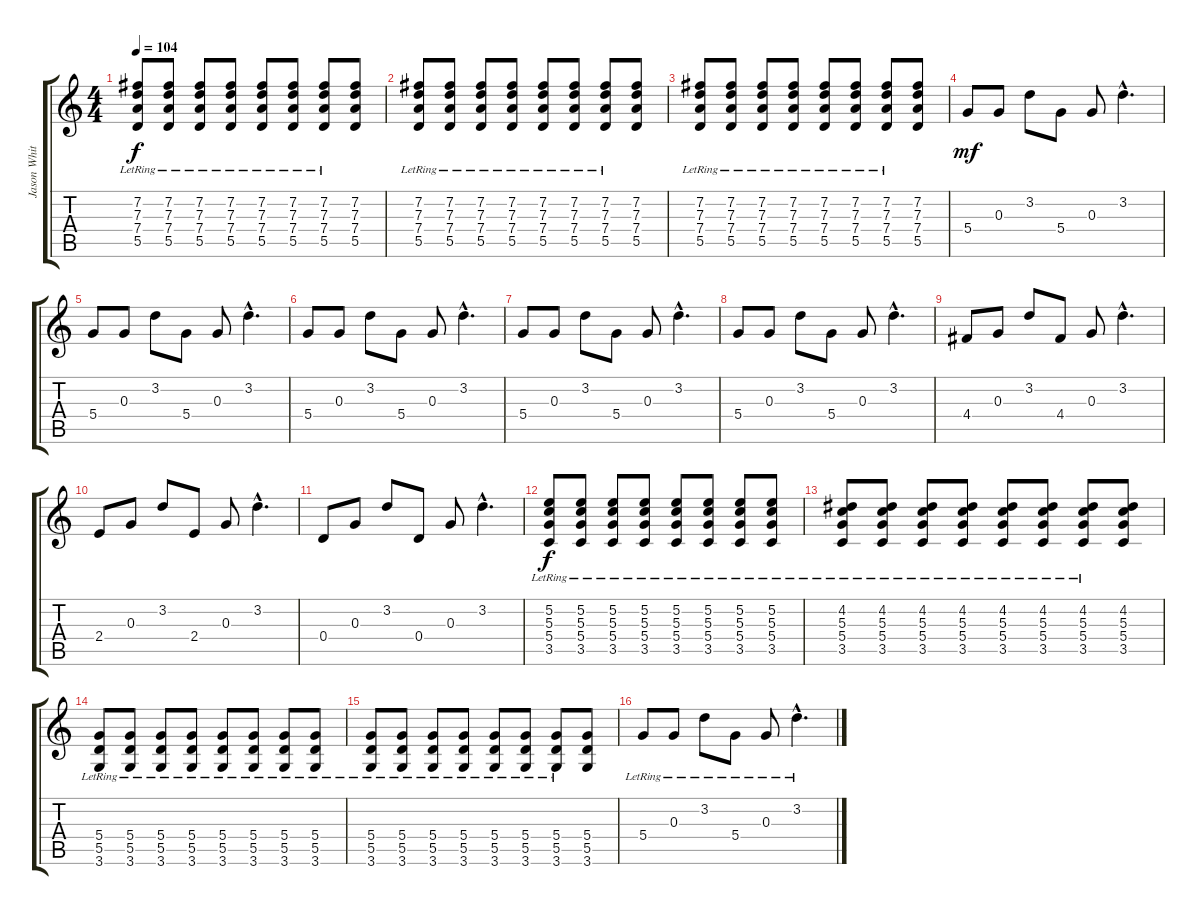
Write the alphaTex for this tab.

\track ("Jason White Gtr 1" "Jason Whit") {instrument distortionguitar}
\staff {score tabs}
\tuning (E4 B3 G3 D3 A2 E2) {hide}
\ts (4 4)
\tempo 104
\clef g2
\ks c
(7.2{lr} 7.3{lr} 7.4{lr} 5.5{lr}).8{dy f instrument distortionguitar} (7.2{lr} 7.3{lr} 7.4{lr} 5.5{lr}).8 (7.2{lr} 7.3{lr} 7.4{lr} 5.5{lr}).8 (7.2{lr} 7.3{lr} 7.4{lr} 5.5{lr}).8 (7.2{lr} 7.3{lr} 7.4{lr} 5.5{lr}).8 (7.2{lr} 7.3{lr} 7.4{lr} 5.5{lr}).8 (7.2{lr} 7.3{lr} 7.4{lr} 5.5{lr}).8 (7.2 7.3 7.4 5.5).8 |
(7.2{lr} 7.3{lr} 7.4{lr} 5.5{lr}).8{instrument distortionguitar} (7.2{lr} 7.3{lr} 7.4{lr} 5.5{lr}).8 (7.2{lr} 7.3{lr} 7.4{lr} 5.5{lr}).8 (7.2{lr} 7.3{lr} 7.4{lr} 5.5{lr}).8 (7.2{lr} 7.3{lr} 7.4{lr} 5.5{lr}).8 (7.2{lr} 7.3{lr} 7.4{lr} 5.5{lr}).8 (7.2{lr} 7.3{lr} 7.4{lr} 5.5{lr}).8 (7.2 7.3 7.4 5.5).8 |
(7.2{lr} 7.3{lr} 7.4{lr} 5.5{lr}).8{instrument distortionguitar} (7.2{lr} 7.3{lr} 7.4{lr} 5.5{lr}).8 (7.2{lr} 7.3{lr} 7.4{lr} 5.5{lr}).8 (7.2{lr} 7.3{lr} 7.4{lr} 5.5{lr}).8 (7.2{lr} 7.3{lr} 7.4{lr} 5.5{lr}).8 (7.2{lr} 7.3{lr} 7.4{lr} 5.5{lr}).8 (7.2{lr} 7.3{lr} 7.4{lr} 5.5{lr}).8 (7.2 7.3 7.4 5.5).8 |
5.4.8{dy mf instrument acousticguitarsteel} 0.3.8 3.2.8 5.4.8 0.3.8 3.2{hac}.4{d} |
5.4.8{instrument acousticguitarsteel} 0.3.8 3.2.8 5.4.8 0.3.8 3.2{hac}.4{d} |
5.4.8{instrument acousticguitarsteel} 0.3.8 3.2.8 5.4.8 0.3.8 3.2{hac}.4{d} |
5.4.8{instrument acousticguitarsteel} 0.3.8 3.2.8 5.4.8 0.3.8 3.2{hac}.4{d} |
5.4.8{instrument acousticguitarsteel} 0.3.8 3.2.8 5.4.8 0.3.8 3.2{hac}.4{d} |
4.4.8{instrument acousticguitarsteel} 0.3.8 3.2.8 4.4.8 0.3.8 3.2{hac}.4{d} |
2.4.8{instrument acousticguitarsteel} 0.3.8 3.2.8 2.4.8 0.3.8 3.2{hac}.4{d} |
0.4.8{instrument acousticguitarsteel} 0.3.8 3.2.8 0.4.8 0.3.8 3.2{hac}.4{d} |
(5.2{lr} 5.3{lr} 5.4{lr} 3.5{lr}).8{dy f instrument distortionguitar} (5.2{lr} 5.3{lr} 5.4{lr} 3.5{lr}).8 (5.2{lr} 5.3{lr} 5.4{lr} 3.5{lr}).8 (5.2{lr} 5.3{lr} 5.4{lr} 3.5{lr}).8 (5.2{lr} 5.3{lr} 5.4{lr} 3.5{lr}).8 (5.2{lr} 5.3{lr} 5.4{lr} 3.5{lr}).8 (5.2{lr} 5.3{lr} 5.4{lr} 3.5{lr}).8 (5.2{lr} 5.3{lr} 5.4 3.5{lr}).8 |
(4.2{lr} 5.3{lr} 5.4{lr} 3.5{lr}).8{instrument distortionguitar} (4.2{lr} 5.3{lr} 5.4{lr} 3.5{lr}).8 (4.2{lr} 5.3{lr} 5.4{lr} 3.5{lr}).8 (4.2{lr} 5.3{lr} 5.4{lr} 3.5{lr}).8 (4.2{lr} 5.3{lr} 5.4{lr} 3.5{lr}).8 (4.2{lr} 5.3{lr} 5.4{lr} 3.5{lr}).8 (4.2{lr} 5.3{lr} 5.4{lr} 3.5{lr}).8 (4.2 5.3 5.4 3.5).8 |
(5.4{lr} 5.5{lr} 3.6{lr}).8{instrument distortionguitar} (5.4{lr} 5.5{lr} 3.6{lr}).8 (5.4{lr} 5.5{lr} 3.6{lr}).8 (5.4{lr} 5.5{lr} 3.6{lr}).8 (5.4{lr} 5.5{lr} 3.6{lr}).8 (5.4{lr} 5.5{lr} 3.6{lr}).8 (5.4{lr} 5.5{lr} 3.6{lr}).8 (5.4{lr} 5.5{lr} 3.6{lr}).8 |
(5.4{lr} 5.5{lr} 3.6{lr}).8{instrument distortionguitar} (5.4{lr} 5.5{lr} 3.6{lr}).8 (5.4{lr} 5.5{lr} 3.6{lr}).8 (5.4{lr} 5.5{lr} 3.6{lr}).8 (5.4{lr} 5.5{lr} 3.6{lr}).8 (5.4{lr} 5.5{lr} 3.6{lr}).8 (5.4{lr} 5.5{lr} 3.6{lr}).8 (5.4 5.5 3.6).8 |
5.4{lr}.8{instrument distortionguitar} 0.3{lr}.8 3.2{lr}.8 5.4{lr}.8 0.3{lr}.8 3.2{hac lr}.4{d}
